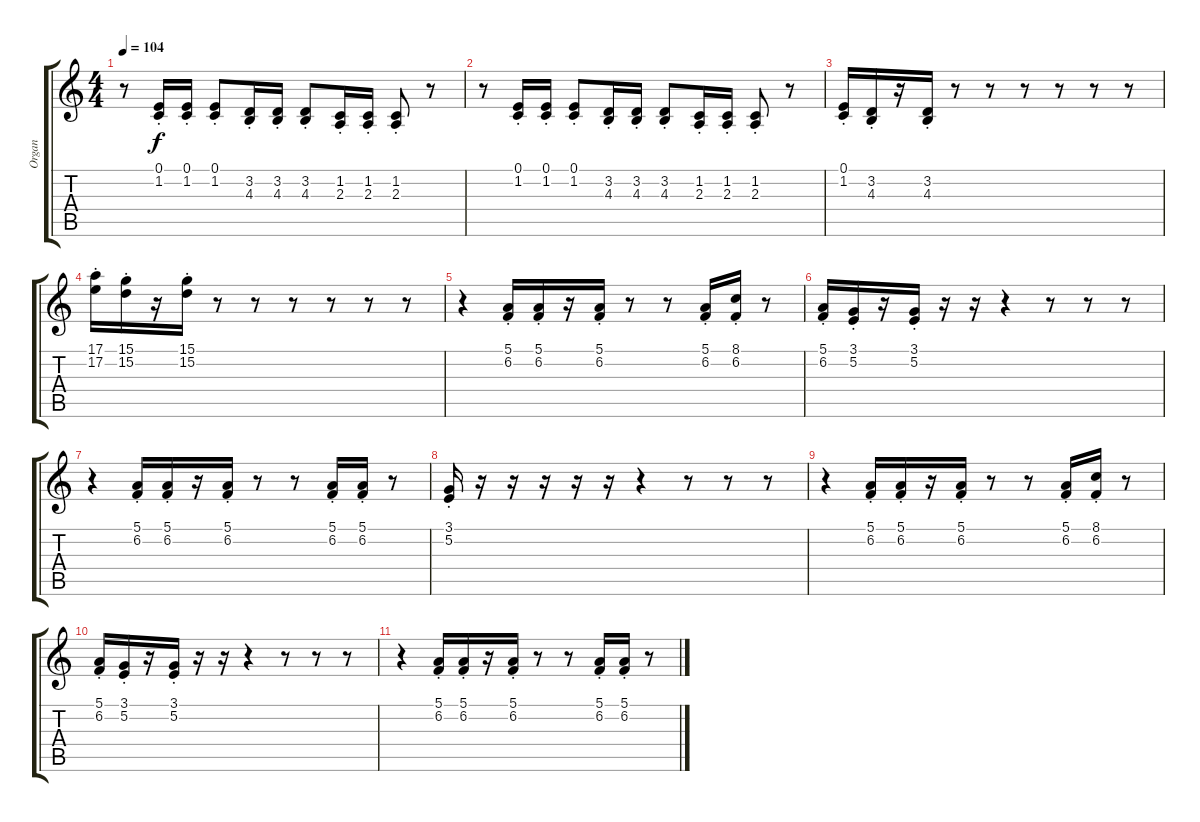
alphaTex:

\track ("Organ" "Organ") {instrument drawbarorgan}
\staff {score tabs}
\tuning (E4 B3 G3 D3 A2 E2) {hide}
\ts (4 4)
\tempo 104
\clef g2
\ks c
r.8{dy f} (0.1{st} 1.2{st}).16 (0.1{st} 1.2{st}).16 (0.1{st} 1.2{st}).8 (3.2{st} 4.3{st}).16 (3.2{st} 4.3{st}).16 (3.2{st} 4.3{st}).8 (1.2{st} 2.3{st}).16 (1.2{st} 2.3{st}).16 (1.2{st} 2.3{st}).8 r.8 |
r.8 (0.1{st} 1.2{st}).16 (0.1{st} 1.2{st}).16 (0.1{st} 1.2{st}).8 (3.2{st} 4.3{st}).16 (3.2{st} 4.3{st}).16 (3.2{st} 4.3{st}).8 (1.2{st} 2.3{st}).16 (1.2{st} 2.3{st}).16 (1.2{st} 2.3{st}).8 r.8 |
(0.1{st} 1.2{st}).16 (3.2{st} 4.3{st}).16 r.16 (3.2{st} 4.3{st}).16 r.8 r.8 r.8 r.8 r.8 r.8 |
(17.1{st} 17.2{st}).16 (15.1{st} 15.2{st}).16 r.16 (15.1{st} 15.2{st}).16 r.8 r.8 r.8 r.8 r.8 r.8 |
r.4 (5.1{st} 6.2{st}).16 (5.1{st} 6.2{st}).16 r.16 (5.1{st} 6.2{st}).16 r.8 r.8 (5.1{st} 6.2{st}).16 (8.1{st} 6.2{st}).16 r.8 |
(5.1{st} 6.2{st}).16 (3.1{st} 5.2{st}).16 r.16 (3.1{st} 5.2{st}).16 r.16 r.16 r.4 r.8 r.8 r.8 |
r.4 (5.1{st} 6.2{st}).16 (5.1{st} 6.2{st}).16 r.16 (5.1{st} 6.2{st}).16 r.8 r.8 (5.1{st} 6.2{st}).16 (5.1{st} 6.2{st}).16 r.8 |
(3.1{st} 5.2{st}).16 r.16 r.16 r.16 r.16 r.16 r.4 r.8 r.8 r.8 |
r.4 (5.1{st} 6.2{st}).16 (5.1{st} 6.2{st}).16 r.16 (5.1{st} 6.2{st}).16 r.8 r.8 (5.1{st} 6.2{st}).16 (8.1{st} 6.2{st}).16 r.8 |
(5.1{st} 6.2{st}).16 (3.1{st} 5.2{st}).16 r.16 (3.1{st} 5.2{st}).16 r.16 r.16 r.4 r.8 r.8 r.8 |
r.4 (5.1{st} 6.2{st}).16 (5.1{st} 6.2{st}).16 r.16 (5.1{st} 6.2{st}).16 r.8 r.8 (5.1{st} 6.2{st}).16 (5.1{st} 6.2{st}).16 r.8
